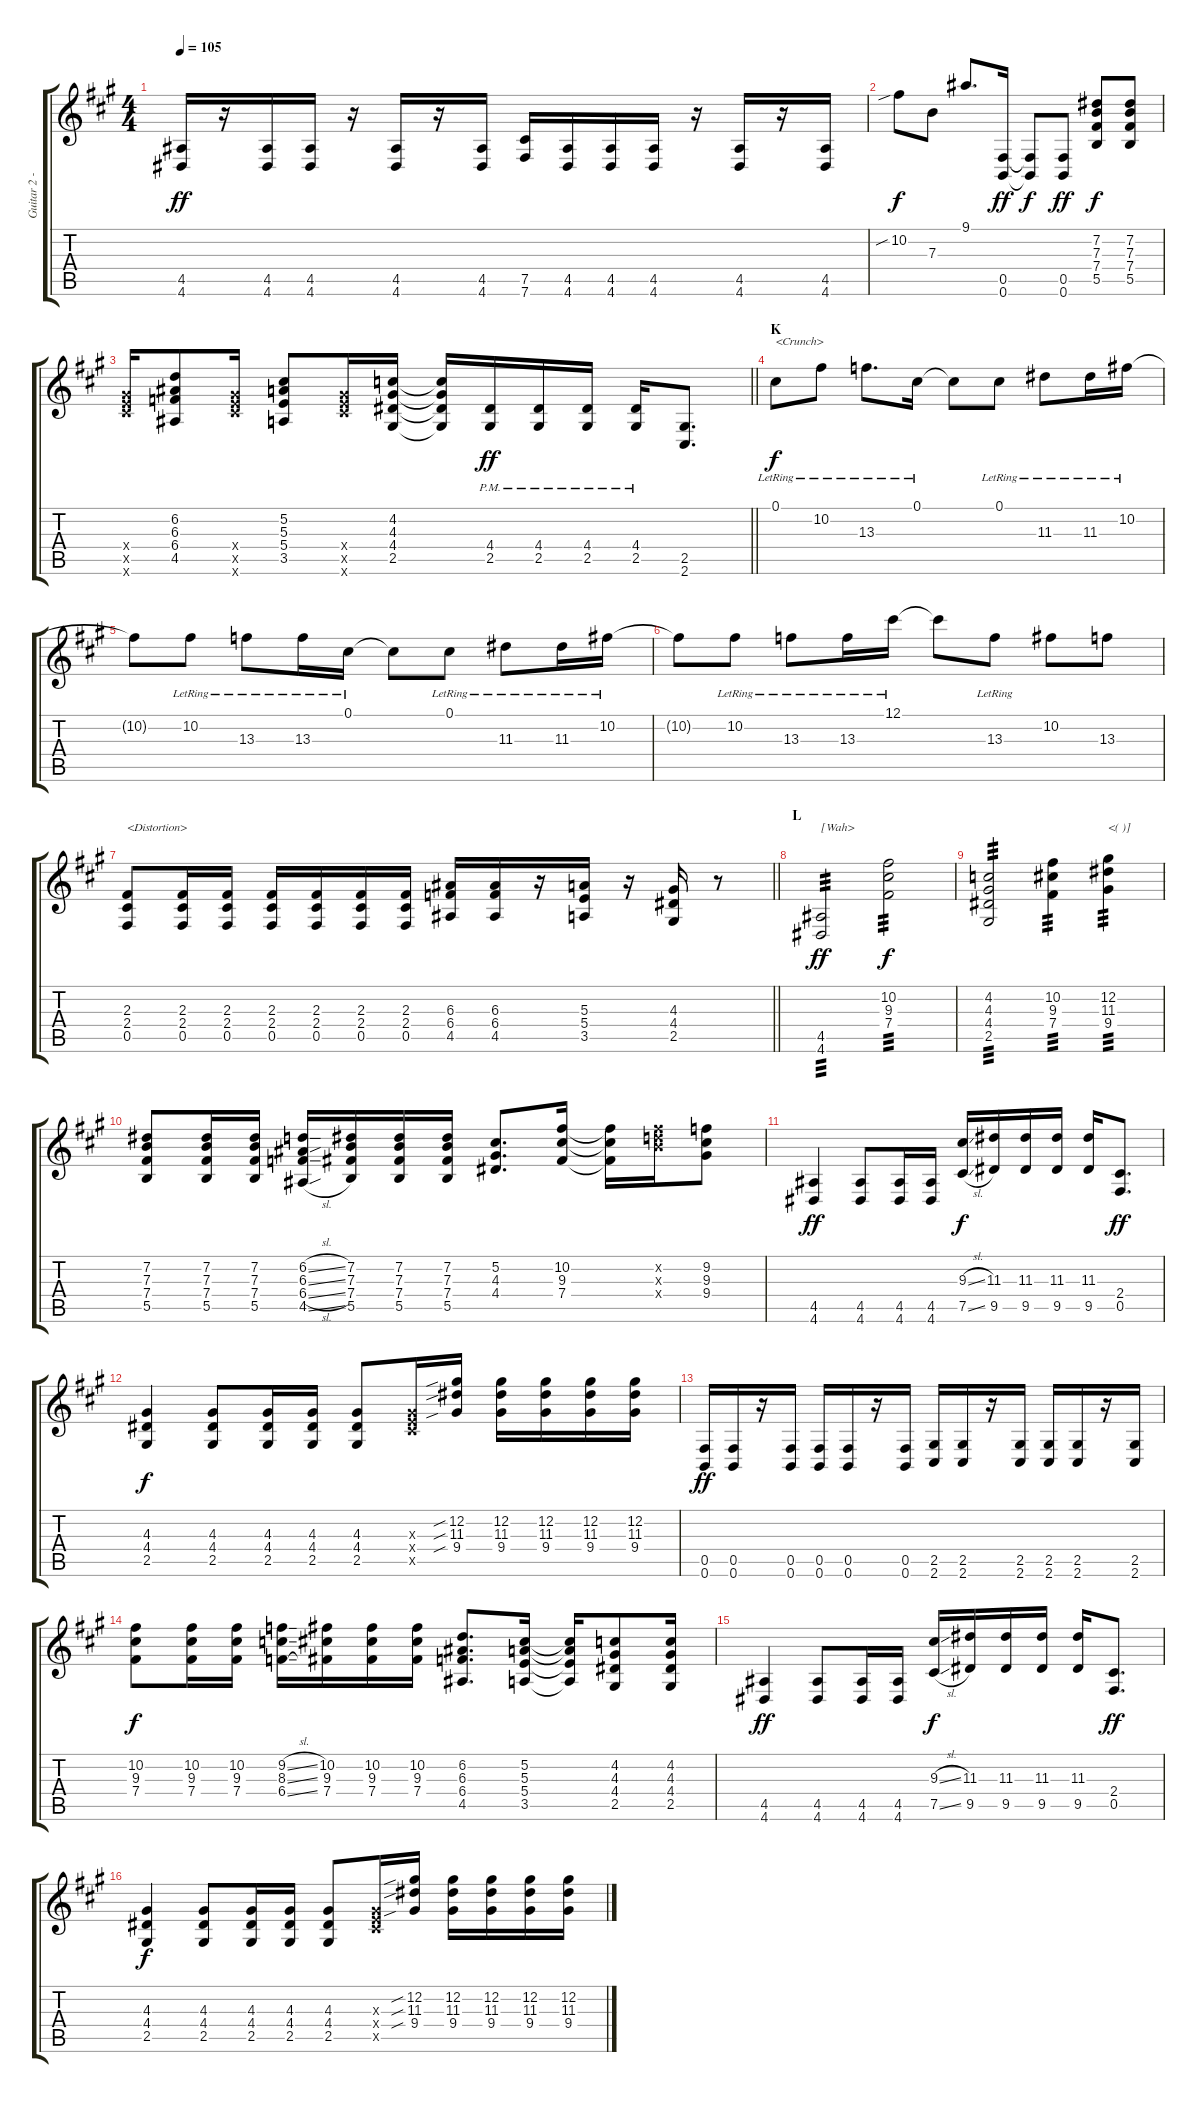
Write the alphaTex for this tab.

\track ("Guitar 2 - Uruha" "Guitar 2 -") {instrument distortionguitar}
\staff {score tabs}
\tuning (Db4 Ab3 E3 B2 Gb2 B1) {hide}
\ts (4 4)
\tempo 105
\clef g2
\ks a
(4.5 4.6).16{dy ff} r.16 (4.5 4.6).16 (4.5 4.6).16 r.16 (4.5 4.6).16 r.16 (4.5 4.6).16 (7.5 7.6).16 (4.5 4.6).16 (4.5 4.6).16 (4.5 4.6).16 r.16 (4.5 4.6).16 r.16 (4.5 4.6).16 |
10.2{sib}.8{dy f} 7.3.8 9.1.8{d} (0.5 0.6).16{dy ff} (0.5{t} 0.6{t}).8{dy f} (0.5 0.6).8{dy ff} (7.2 7.3 7.4 5.5).8{dy f} (7.2 7.3 7.4 5.5).8 |
\barLineRight lightlight
(9.4{x} 10.5{x} 14.6{x}).16 (6.2 6.3 6.4 4.5).8 (9.4{x} 10.5{x} 14.6{x}).16 (5.2 5.3 5.4 3.5).8 (9.4{x} 10.5{x} 14.6{x}).16 (4.2 4.3 4.4 2.5).16 (4.2{t} 4.3{t} 4.4{t} 2.5{t}).16 (4.4{pm} 2.5{pm}).16{dy ff} (4.4{pm} 2.5{pm}).16 (4.4{pm} 2.5{pm}).16 (4.4{pm} 2.5{pm}).16 (2.5 2.6).8{d} |
\section ("" "K")
0.1{lr}.8{txt "<Crunch>" dy f instrument overdrivenguitar} 10.2{lr}.8 13.3{lr}.8{d} 0.1{lr}.16 0.1{t}.8 0.1{lr}.8 11.3{lr}.8 11.3{lr}.16 10.2{lr}.16 |
10.2{t}.8 10.2{lr}.8 13.3{lr}.8 13.3{lr}.16 0.1{lr}.16 0.1{t}.8 0.1{lr}.8 11.3{lr}.8 11.3{lr}.16 10.2{lr}.16 |
10.2{t}.8 10.2{lr}.8 13.3{lr}.8 13.3{lr}.16 12.1{lr}.16 12.1{t}.8 13.3{lr}.8 10.2.8 13.3.8 |
\barLineRight lightlight
(2.3 2.4 0.5).8{txt "<Distortion>" instrument distortionguitar} (2.3 2.4 0.5).16 (2.3 2.4 0.5).16 (2.3 2.4 0.5).16 (2.3 2.4 0.5).16 (2.3 2.4 0.5).16 (2.3 2.4 0.5).16 (6.3 6.4 4.5).16 (6.3 6.4 4.5).16 r.16 (5.3 5.4 3.5).16 r.16 (4.3 4.4 2.5).16 r.8 |
\section ("" "L")
(4.5 4.6).2{txt "[Wah>" tp 3 dy ff instrument overdrivenguitar} (10.2 9.3 7.4).2{tp 3 dy f} |
(4.2 4.3 4.4 2.5).2{tp 3} (10.2 9.3 7.4).4{tp 3} (12.2 11.3 9.4).4{txt "<( )]" tp 3} |
(7.2 7.3 7.4 5.5).8{instrument distortionguitar} (7.2 7.3 7.4 5.5).16 (7.2 7.3 7.4 5.5).16 (6.2{sl} 6.3{sl} 6.4{sl} 4.5{sl}).16 (7.2 7.3 7.4 5.5).16 (7.2 7.3 7.4 5.5).16 (7.2 7.3 7.4 5.5).16 (5.2 4.3 4.4).8{d} (10.2 9.3 7.4).16 (10.2{t} 9.3{t} 7.4{t}).16 (10.2{x} 10.3{x} 12.4{x}).16 (9.2 9.3 9.4).8 |
(4.5 4.6).4{dy ff} (4.5 4.6).8 (4.5 4.6).16 (4.5 4.6).16 (9.3{sl} 7.5{sl}).16{dy f} (11.3 9.5).16 (11.3 9.5).16 (11.3 9.5).16 (11.3 9.5).16 (2.4 0.5).8{d dy ff} |
(4.3 4.4 2.5).4{dy f} (4.3 4.4 2.5).8 (4.3 4.4 2.5).16 (4.3 4.4 2.5).16 (4.3 4.4 2.5).8 (4.3{x} 5.4{x} 7.5{x}).16 (12.2{sib} 11.3{sib} 9.4{sib}).16 (12.2 11.3 9.4).16 (12.2 11.3 9.4).16 (12.2 11.3 9.4).16 (12.2 11.3 9.4).16 |
(0.5 0.6).16{dy ff} (0.5 0.6).16 r.16 (0.5 0.6).16 (0.5 0.6).16 (0.5 0.6).16 r.16 (0.5 0.6).16 (2.5 2.6).16 (2.5 2.6).16 r.16 (2.5 2.6).16 (2.5 2.6).16 (2.5 2.6).16 r.16 (2.5 2.6).16 |
(10.2 9.3 7.4).8{dy f} (10.2 9.3 7.4).16 (10.2 9.3 7.4).16 (9.2{sl} 8.3{sl} 6.4{sl}).16 (10.2 9.3 7.4).16 (10.2 9.3 7.4).16 (10.2 9.3 7.4).16 (6.2 6.3 6.4 4.5).8{d} (5.2 5.3 5.4 3.5).16 (5.2{t} 5.3{t} 5.4{t} 3.5{t}).16 (4.2 4.3 4.4 2.5).8 (4.2 4.3 4.4 2.5).16 |
(4.5 4.6).4{dy ff} (4.5 4.6).8 (4.5 4.6).16 (4.5 4.6).16 (9.3{sl} 7.5{sl}).16{dy f} (11.3 9.5).16 (11.3 9.5).16 (11.3 9.5).16 (11.3 9.5).16 (2.4 0.5).8{d dy ff} |
(4.3 4.4 2.5).4{dy f} (4.3 4.4 2.5).8 (4.3 4.4 2.5).16 (4.3 4.4 2.5).16 (4.3 4.4 2.5).8 (4.3{x} 5.4{x} 7.5{x}).16 (12.2{sib} 11.3{sib} 9.4{sib}).16 (12.2 11.3 9.4).16 (12.2 11.3 9.4).16 (12.2 11.3 9.4).16 (12.2 11.3 9.4).16
